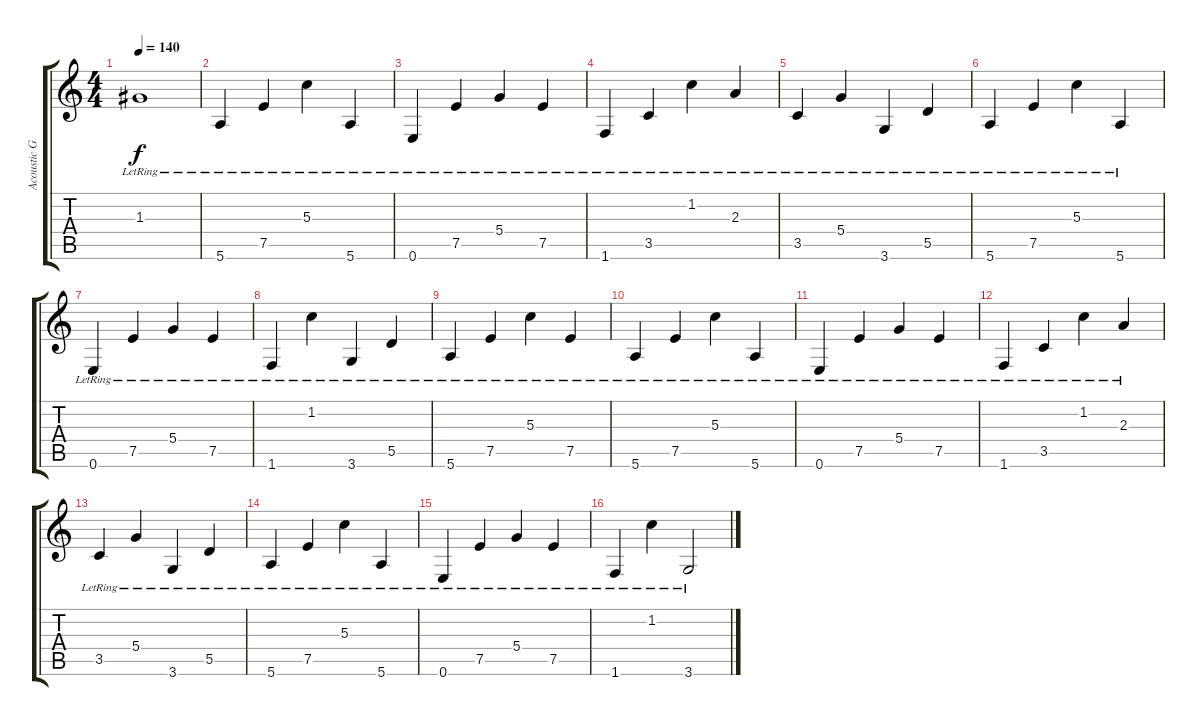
\track ("Acoustic Guitar" "Acoustic G") {instrument acousticguitarnylon}
\staff {score tabs}
\tuning (E4 B3 G3 D3 A2 E2) {hide}
\ts (4 4)
\tempo 140
\clef g2
\ks c
1.3{lr}.1{dy f} |
5.6{lr}.4 7.5{lr}.4 5.3{lr}.4 5.6{lr}.4 |
0.6{lr}.4 7.5{lr}.4 5.4{lr}.4 7.5{lr}.4 |
1.6{lr}.4 3.5{lr}.4 1.2{lr}.4 2.3{lr}.4 |
3.5{lr}.4 5.4{lr}.4 3.6{lr}.4 5.5{lr}.4 |
5.6{lr}.4 7.5{lr}.4 5.3{lr}.4 5.6{lr}.4 |
0.6{lr}.4 7.5{lr}.4 5.4{lr}.4 7.5{lr}.4 |
1.6{lr}.4 1.2{lr}.4 3.6{lr}.4 5.5{lr}.4 |
5.6{lr}.4 7.5{lr}.4 5.3{lr}.4 7.5{lr}.4 |
5.6{lr}.4 7.5{lr}.4 5.3{lr}.4 5.6{lr}.4 |
0.6{lr}.4 7.5{lr}.4 5.4{lr}.4 7.5{lr}.4 |
1.6{lr}.4 3.5{lr}.4 1.2{lr}.4 2.3{lr}.4 |
3.5{lr}.4 5.4{lr}.4 3.6{lr}.4 5.5{lr}.4 |
5.6{lr}.4 7.5{lr}.4 5.3{lr}.4 5.6{lr}.4 |
0.6{lr}.4 7.5{lr}.4 5.4{lr}.4 7.5{lr}.4 |
1.6{lr}.4 1.2{lr}.4 3.6{lr}.2{volume 0}
